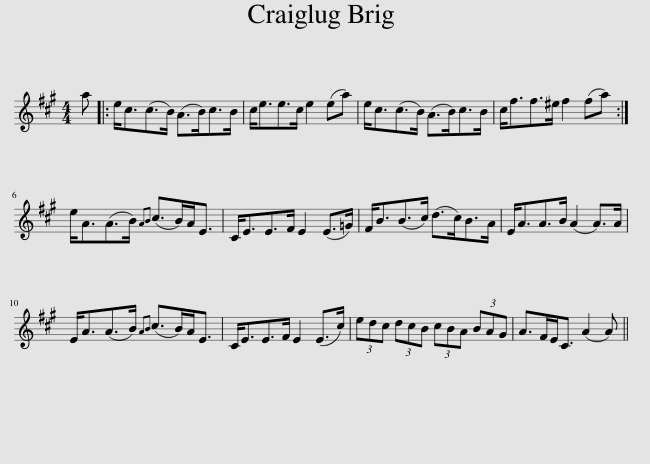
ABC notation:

X:1
L:1/8
M:4/4
I:linebreak $
K:A
V:1 treble
V:1
 a |: e<c(c>B) (A>B)c>B | c<ee>c e2 (ea) | e<c(c>B) (A>B)c>B | c<ff>^e f2 (fa) :|$ %5
 e<A(A>B){AB} (c>B)A<E | C<EE>F E2 (E>=G) | F<B(B>c) (d>c)B>A | E<AA>B (A2 A>)A |$ E<A(A>B){AB} (c>B)A<E | %10
 C<EE>F E2 (E>c) | (3edc (3dcB (3cBA (3BAG | A>FE<C (A2 A) || %13
